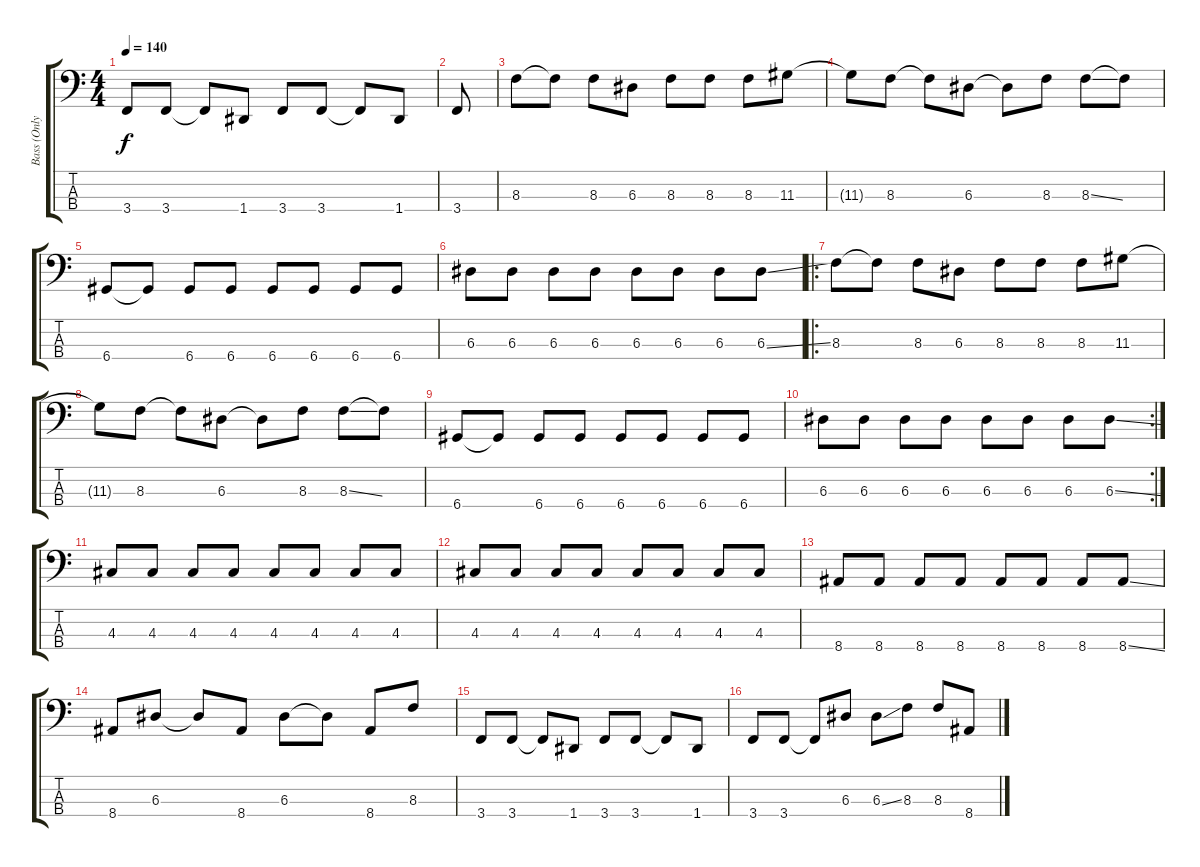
\track ("Bass (Only for sound)" "Bass (Only") {instrument slapbass1}
\staff {score tabs}
\tuning (G2 D2 A1 D1) {hide}
\ts (4 4)
\tempo 140
\clef f4
\ks c
3.4.8{dy f} 3.4.8 3.4{t}.8 1.4.8 3.4.8 3.4.8 3.4{t}.8 1.4.8 |
3.4.8 |
8.3.8 8.3{t}.8 8.3.8 6.3.8 8.3.8 8.3.8 8.3.8 11.3.8 |
11.3{t}.8 8.3.8 8.3{t}.8 6.3.8 6.3{t}.8 8.3.8 8.3{ss}.8 8.3{t}.8 |
6.4.8 6.4{t}.8 6.4.8 6.4.8 6.4.8 6.4.8 6.4.8 6.4.8 |
6.3.8 6.3.8 6.3.8 6.3.8 6.3.8 6.3.8 6.3.8 6.3{ss}.8 |
\ro
8.3.8 8.3{t}.8 8.3.8 6.3.8 8.3.8 8.3.8 8.3.8 11.3.8 |
11.3{t}.8 8.3.8 8.3{t}.8 6.3.8 6.3{t}.8 8.3.8 8.3{ss}.8 8.3{t}.8 |
6.4.8 6.4{t}.8 6.4.8 6.4.8 6.4.8 6.4.8 6.4.8 6.4.8 |
\rc 2
6.3.8 6.3.8 6.3.8 6.3.8 6.3.8 6.3.8 6.3.8 6.3{ss}.8 |
4.3.8 4.3.8 4.3.8 4.3.8 4.3.8 4.3.8 4.3.8 4.3.8 |
4.3.8 4.3.8 4.3.8 4.3.8 4.3.8 4.3.8 4.3.8 4.3.8 |
8.4.8 8.4.8 8.4.8 8.4.8 8.4.8 8.4.8 8.4.8 8.4{ss}.8 |
8.4.8 6.3.8 6.3{t}.8 8.4.8 6.3.8 6.3{t}.8 8.4.8 8.3.8 |
3.4.8 3.4.8 3.4{t}.8 1.4.8 3.4.8 3.4.8 3.4{t}.8 1.4.8 |
3.4.8 3.4.8 3.4{t}.8 6.3.8 6.3{ss}.8 8.3.8 8.3.8 8.4{ss}.8
